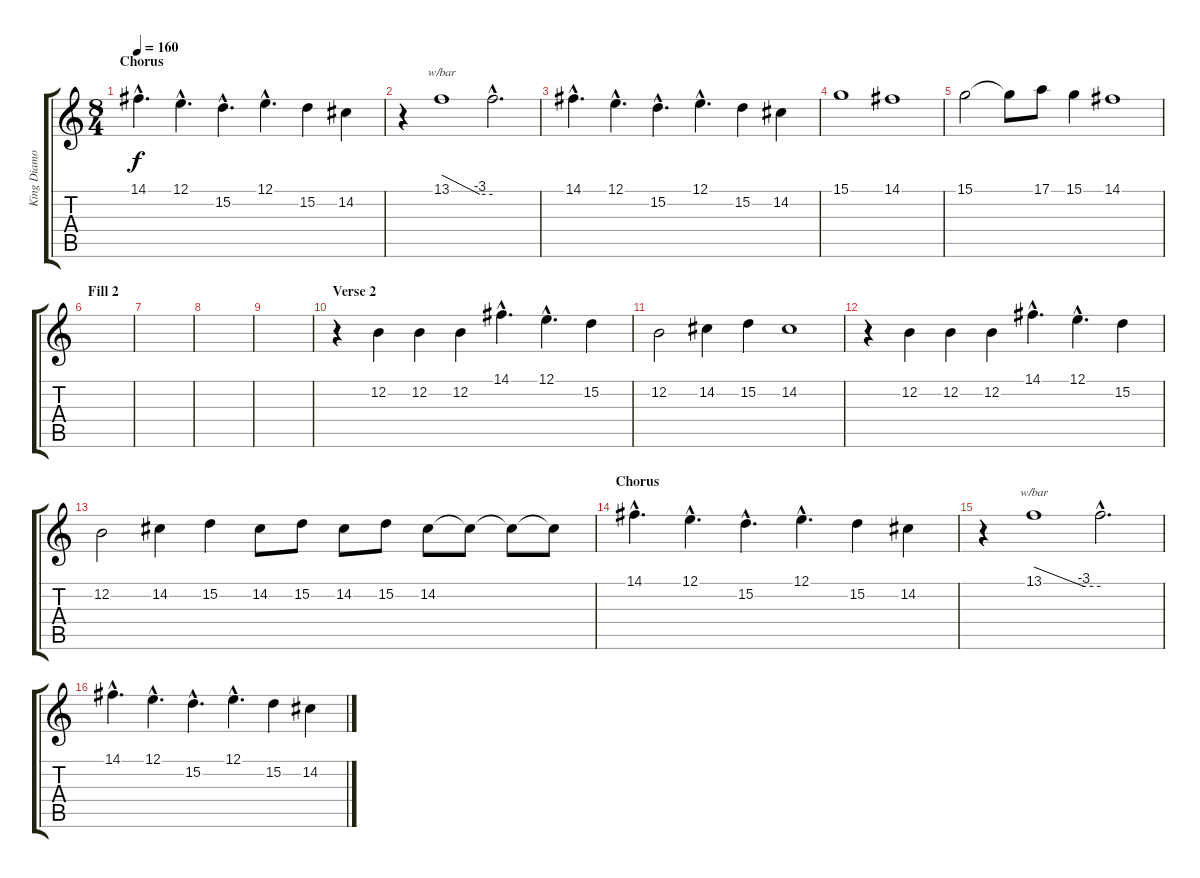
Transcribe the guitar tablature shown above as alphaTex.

\track ("King Diamond - Voice" "King Diamo") {instrument cello}
\staff {score tabs}
\tuning (E4 B3 G3 D3 A2 E2) {hide}
\ts (8 4)
\section ("" "Chorus")
\tempo 160
\clef g2
\ks c
14.1{hac}.4{d dy f} 12.1{hac}.4{d} 15.2{hac}.4{d} 12.1{hac}.4{d} 15.2.4 14.2.4 |
r.4 13.1.1{tbe (custom default 0 0 45 -12 60 -12)} 13.1{hac t}.2{d} |
14.1{hac}.4{d} 12.1{hac}.4{d} 15.2{hac}.4{d} 12.1{hac}.4{d} 15.2.4 14.2.4 |
15.1.1 14.1.1 |
15.1.2 15.1{t}.8 17.1.8 15.1.4 14.1.1 |
\section ("" "Fill 2")
|
|
|
|
\section ("" "Verse 2")
r.4 12.2.4 12.2.4 12.2.4 14.1{hac}.4{d} 12.1{hac}.4{d} 15.2.4 |
12.2.2 14.2.4 15.2.4 14.2.1 |
r.4 12.2.4 12.2.4 12.2.4 14.1{hac}.4{d} 12.1{hac}.4{d} 15.2.4 |
12.2.2 14.2.4 15.2.4 14.2.8 15.2.8 14.2.8 15.2.8 14.2.8 14.2{t}.8 14.2{t}.8 14.2{t}.8 |
\section ("" "Chorus")
14.1{hac}.4{d} 12.1{hac}.4{d} 15.2{hac}.4{d} 12.1{hac}.4{d} 15.2.4 14.2.4 |
r.4 13.1.1{tbe (custom default 0 0 45 -12 60 -12)} 13.1{hac t}.2{d} |
14.1{hac}.4{d} 12.1{hac}.4{d} 15.2{hac}.4{d} 12.1{hac}.4{d} 15.2.4 14.2.4
